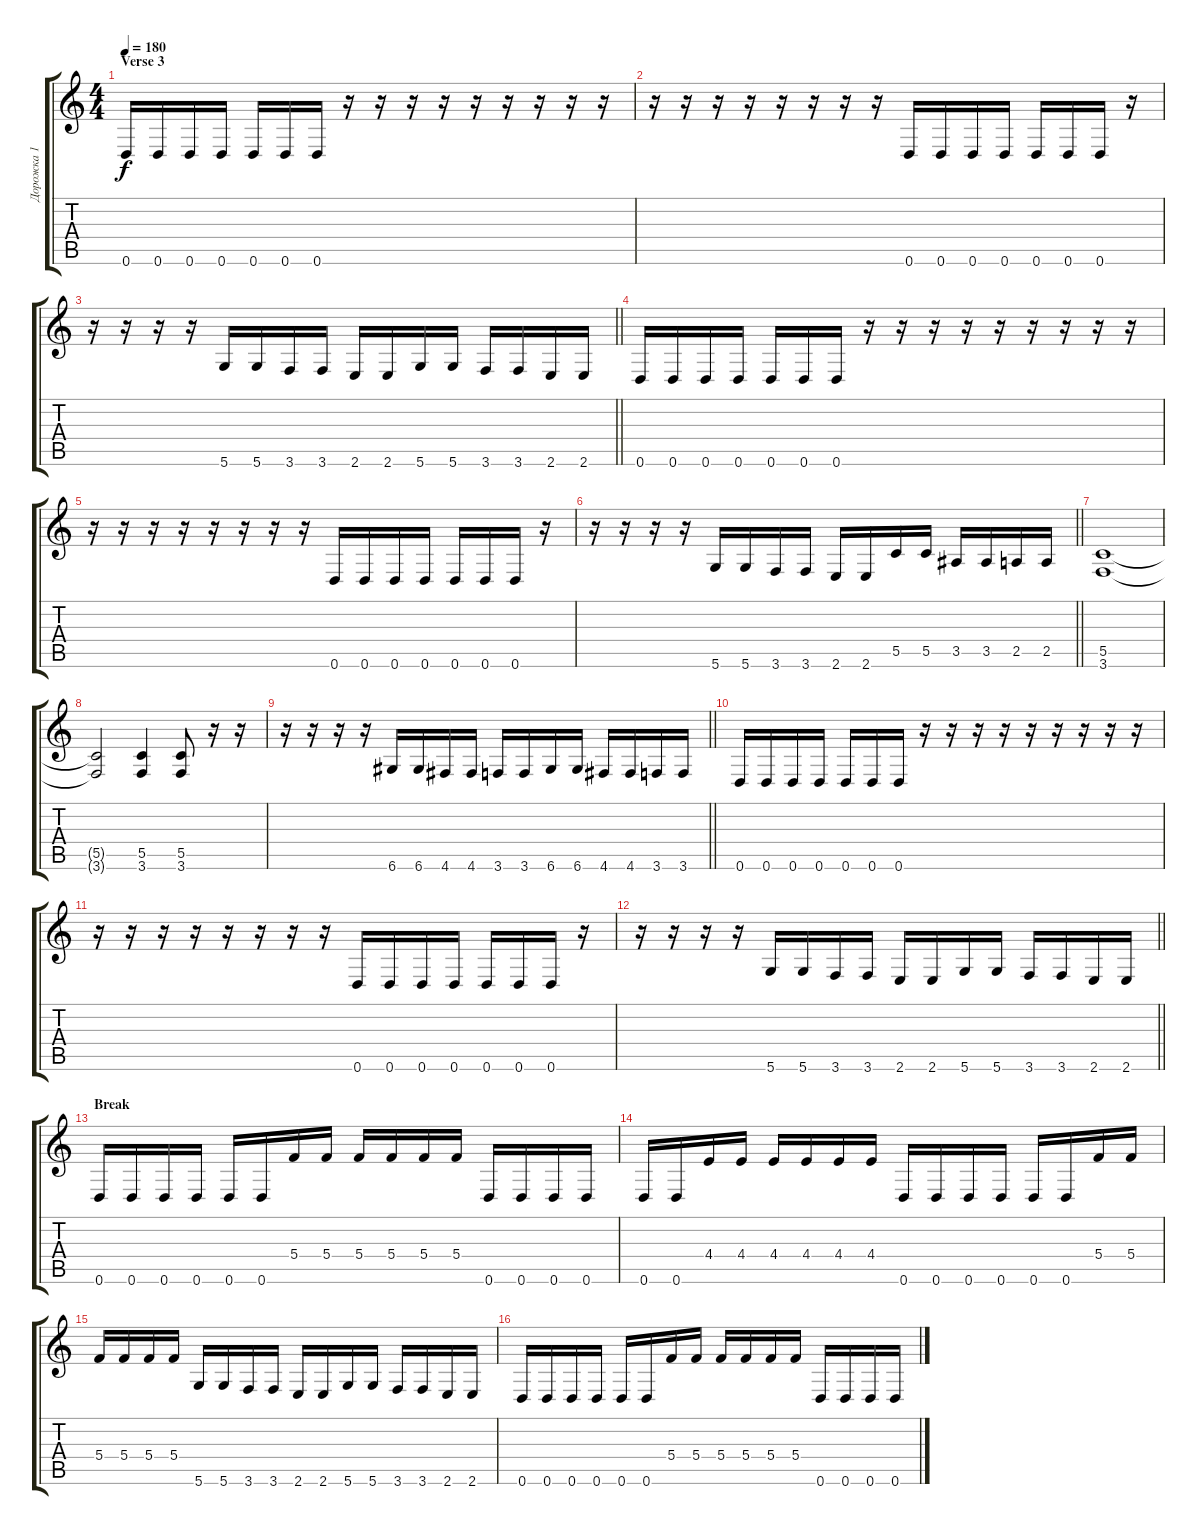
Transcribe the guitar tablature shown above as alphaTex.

\track ("Дорожка 1" "Дорожка 1") {instrument distortionguitar}
\staff {score tabs}
\tuning (D4 A3 F3 C3 G2 D2) {hide}
\ts (4 4)
\section ("" "Verse 3")
\tempo 180
\clef g2
\ks c
0.6.16{dy f} 0.6.16 0.6.16 0.6.16 0.6.16 0.6.16 0.6.16 r.16 r.16 r.16 r.16 r.16 r.16 r.16 r.16 r.16 |
r.16 r.16 r.16 r.16 r.16 r.16 r.16 r.16 0.6.16 0.6.16 0.6.16 0.6.16 0.6.16 0.6.16 0.6.16 r.16 |
\barLineRight lightlight
r.16 r.16 r.16 r.16 5.6.16 5.6.16 3.6.16 3.6.16 2.6.16 2.6.16 5.6.16 5.6.16 3.6.16 3.6.16 2.6.16 2.6.16 |
0.6.16 0.6.16 0.6.16 0.6.16 0.6.16 0.6.16 0.6.16 r.16 r.16 r.16 r.16 r.16 r.16 r.16 r.16 r.16 |
r.16 r.16 r.16 r.16 r.16 r.16 r.16 r.16 0.6.16 0.6.16 0.6.16 0.6.16 0.6.16 0.6.16 0.6.16 r.16 |
\barLineRight lightlight
r.16 r.16 r.16 r.16 5.6.16 5.6.16 3.6.16 3.6.16 2.6.16 2.6.16 5.5.16 5.5.16 3.5.16 3.5.16 2.5.16 2.5.16 |
(5.5 3.6).1 |
(5.5{t} 3.6{t}).2 (5.5 3.6).4 (5.5 3.6).8 r.16 r.16 |
\barLineRight lightlight
r.16 r.16 r.16 r.16 6.6.16 6.6.16 4.6.16 4.6.16 3.6.16 3.6.16 6.6.16 6.6.16 4.6.16 4.6.16 3.6.16 3.6.16 |
0.6.16 0.6.16 0.6.16 0.6.16 0.6.16 0.6.16 0.6.16 r.16 r.16 r.16 r.16 r.16 r.16 r.16 r.16 r.16 |
r.16 r.16 r.16 r.16 r.16 r.16 r.16 r.16 0.6.16 0.6.16 0.6.16 0.6.16 0.6.16 0.6.16 0.6.16 r.16 |
\barLineRight lightlight
r.16 r.16 r.16 r.16 5.6.16 5.6.16 3.6.16 3.6.16 2.6.16 2.6.16 5.6.16 5.6.16 3.6.16 3.6.16 2.6.16 2.6.16 |
\section ("" "Break")
0.6.16 0.6.16 0.6.16 0.6.16 0.6.16 0.6.16 5.4.16 5.4.16 5.4.16 5.4.16 5.4.16 5.4.16 0.6.16 0.6.16 0.6.16 0.6.16 |
0.6.16 0.6.16 4.4.16 4.4.16 4.4.16 4.4.16 4.4.16 4.4.16 0.6.16 0.6.16 0.6.16 0.6.16 0.6.16 0.6.16 5.4.16 5.4.16 |
5.4.16 5.4.16 5.4.16 5.4.16 5.6.16 5.6.16 3.6.16 3.6.16 2.6.16 2.6.16 5.6.16 5.6.16 3.6.16 3.6.16 2.6.16 2.6.16 |
0.6.16 0.6.16 0.6.16 0.6.16 0.6.16 0.6.16 5.4.16 5.4.16 5.4.16 5.4.16 5.4.16 5.4.16 0.6.16 0.6.16 0.6.16 0.6.16
